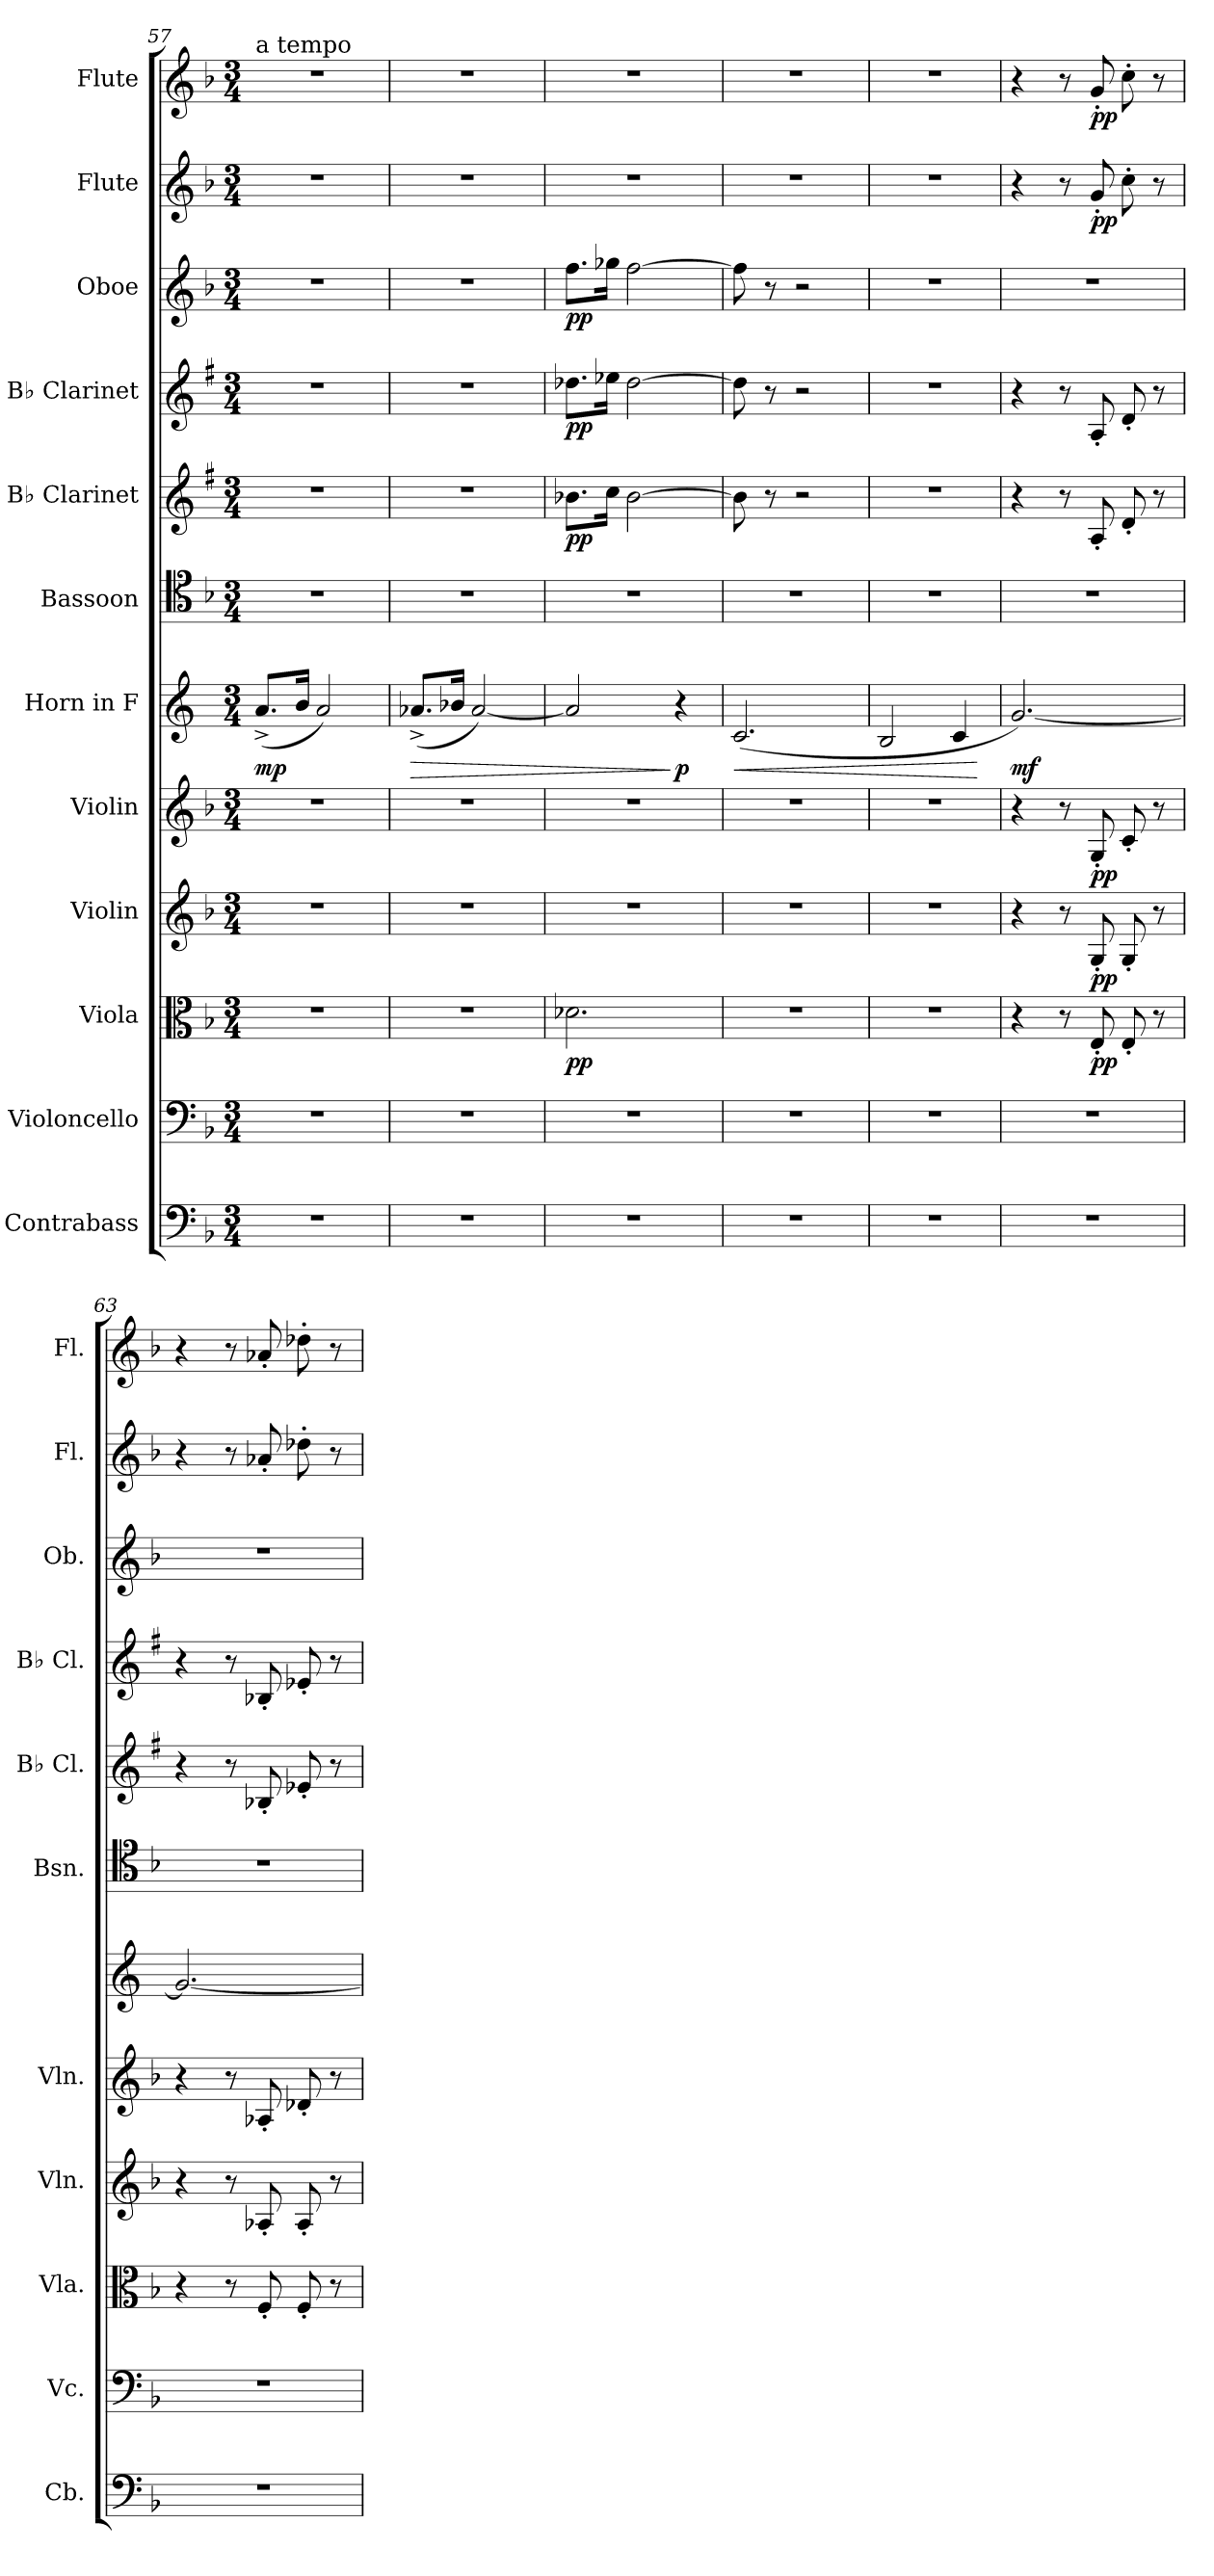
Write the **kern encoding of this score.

**kern	**kern	**kern	**dynam	**kern	**dynam	**kern	**dynam	**kern	**dynam	**kern	**kern	**dynam	**kern	**dynam	**kern	**dynam	**kern	**dynam	**kern	**dynam
*part12	*part11	*part10	*part10	*part9	*part9	*part8	*part8	*part7	*part7	*part6	*part5	*part5	*part4	*part4	*part3	*part3	*part2	*part2	*part1	*part1
*staff12	*staff11	*staff10	*staff10	*staff9	*staff9	*staff8	*staff8	*staff7	*staff7	*staff6	*staff5	*staff5	*staff4	*staff4	*staff3	*staff3	*staff2	*staff2	*staff1	*staff1
*I"Contrabass	*I"Violoncello	*I"Viola	*	*I"Violin	*	*I"Violin	*	*I"Horn in F	*	*I"Bassoon	*I"B♭ Clarinet	*	*I"B♭ Clarinet	*	*I"Oboe	*	*I"Flute	*	*I"Flute	*
*I'Cb.	*I'Vc.	*I'Vla.	*	*I'Vln.	*	*I'Vln.	*	*	*	*I'Bsn.	*I'B♭ Cl.	*	*I'B♭ Cl.	*	*I'Ob.	*	*I'Fl.	*	*I'Fl.	*
*clefF4	*clefF4	*clefC3	*	*clefG2	*	*clefG2	*	*clefG2	*	*clefC4	*clefG2	*	*clefG2	*	*clefG2	*	*clefG2	*	*clefG2	*
*ITrd7c12	*	*	*	*	*	*	*	*ITrd4c7	*	*	*ITrd1c2	*	*ITrd1c2	*	*	*	*	*	*	*
*k[b-]	*k[b-]	*k[b-]	*	*k[b-]	*	*k[b-]	*	*k[b-]	*	*k[b-]	*k[b-]	*	*k[b-]	*	*k[b-]	*	*k[b-]	*	*k[b-]	*
*M3/4	*M3/4	*M3/4	*	*M3/4	*	*M3/4	*	*M3/4	*	*M3/4	*M3/4	*	*M3/4	*	*M3/4	*	*M3/4	*	*M3/4	*
*MM59	*MM59	*MM59	*	*MM59	*	*MM59	*	*MM59	*	*MM59	*MM59	*	*MM59	*	*MM59	*	*MM59	*	*MM59	*
=57	=57	=57	=57	=57	=57	=57	=57	=57	=57	=57	=57	=57	=57	=57	=57	=57	=57	=57	=57	=57
!	!	!	!	!	!	!	!	!	!	!	!	!	!	!	!	!	!	!	!LO:TX:t=a tempo	!
!	!	!	!	!	!	!	!	!	!LO:DY:b	!	!	!	!	!	!	!	!	!	!	!
2.r	2.r	2.r	.	2.r	.	2.r	.	(<8.d^/L	mp	2.r	2.r	.	2.r	.	2.r	.	2.r	.	2.r	.
.	.	.	.	.	.	.	.	16e/Jk	.	.	.	.	.	.	.	.	.	.	.	.
.	.	.	.	.	.	.	.	2d/)	.	.	.	.	.	.	.	.	.	.	.	.
=58	=58	=58	=58	=58	=58	=58	=58	=58	=58	=58	=58	=58	=58	=58	=58	=58	=58	=58	=58	=58
*	*	*	*	*	*	*	*	*	*	*	*	*	*	*	*	*	*	*	*MM64	*
!	!	!	!	!	!	!	!	!	!LO:HP:b	!	!	!	!	!	!	!	!	!	!	!
2.r	2.r	2.r	.	2.r	.	2.r	.	(<8.d-X^/L	>	2.r	2.r	.	2.r	.	2.r	.	2.r	.	2.r	.
.	.	.	.	.	.	.	.	16e-X/Jk	.	.	.	.	.	.	.	.	.	.	.	.
.	.	.	.	.	.	.	.	[2d-/)	.	.	.	.	.	.	.	.	.	.	.	.
=59	=59	=59	=59	=59	=59	=59	=59	=59	=59	=59	=59	=59	=59	=59	=59	=59	=59	=59	=59	=59
!	!	!	!LO:DY:b	!	!	!	!	!	!	!	!	!LO:DY:b	!	!LO:DY:b	!	!LO:DY:b	!	!	!	!
2.r	2.r	2.d-X\	pp	2.r	.	2.r	.	2d-/]	.	2.r	8.a-X\L	pp	8.cc-X\L	pp	8.ff\L	pp	2.r	.	2.r	.
.	.	.	.	.	.	.	.	.	.	.	16b-\Jk	.	16dd-X\Jk	.	16gg-X\Jk	.	.	.	.	.
.	.	.	.	.	.	.	.	.	.	.	[2a-\	.	[2cc-\	.	[2ff\	.	.	.	.	.
!	!	!	!	!	!	!	!	!	!LO:DY:n=1:b	!	!	!	!	!	!	!	!	!	!	!
.	.	.	.	.	.	.	.	4r	] p	.	.	.	.	.	.	.	.	.	.	.
!!LO:PB:g=z
=60	=60	=60	=60	=60	=60	=60	=60	=60	=60	=60	=60	=60	=60	=60	=60	=60	=60	=60	=60	=60
*	*	*	*	*	*	*	*	*	*	*	*	*	*	*	*	*	*	*	*MM80	*
!	!	!	!	!	!	!	!	!	!LO:HP:b	!	!	!	!	!	!	!	!	!	!	!
2.r	2.r	2.r	.	2.r	.	2.r	.	(>2.F/	<	2.r	8a-\]	.	8cc-\]	.	8ff\]	.	2.r	.	2.r	.
.	.	.	.	.	.	.	.	.	.	.	8r	.	8r	.	8r	.	.	.	.	.
.	.	.	.	.	.	.	.	.	.	.	2r	.	2r	.	2r	.	.	.	.	.
=61	=61	=61	=61	=61	=61	=61	=61	=61	=61	=61	=61	=61	=61	=61	=61	=61	=61	=61	=61	=61
2.r	2.r	2.r	.	2.r	.	2.r	.	2E/	.	2.r	2.r	.	2.r	.	2.r	.	2.r	.	2.r	.
.	.	.	.	.	.	.	.	4F/	.	.	.	.	.	.	.	.	.	.	.	.
.	.	.	.	.	.	.	.	.	[	.	.	.	.	.	.	.	.	.	.	.
=62	=62	=62	=62	=62	=62	=62	=62	=62	=62	=62	=62	=62	=62	=62	=62	=62	=62	=62	=62	=62
!	!	!	!	!	!	!	!	!	!LO:DY:b	!	!	!	!	!	!	!	!	!	!	!
2.r	2.r	4r	.	4r	.	4r	.	[2.c/)	mf	2.r	4r	.	4r	.	2.r	.	4r	.	4r	.
.	.	8r	.	8r	.	8r	.	.	.	.	8r	.	8r	.	.	.	8r	.	8r	.
!	!	!	!LO:DY:b	!	!LO:DY:b	!	!LO:DY:b	!	!	!	!	!	!	!	!	!	!	!LO:DY:b	!	!LO:DY:b
.	.	8E'/	pp	8G'/	pp	8G'/	pp	.	.	.	8G'/	.	8G'/	.	.	.	8g'/	pp	8g'/	pp
.	.	8E'/	.	8G'/	.	8c'/	.	.	.	.	8c'/	.	8c'/	.	.	.	8cc'\	.	8cc'\	.
.	.	8r	.	8r	.	8r	.	.	.	.	8r	.	8r	.	.	.	8r	.	8r	.
=63	=63	=63	=63	=63	=63	=63	=63	=63	=63	=63	=63	=63	=63	=63	=63	=63	=63	=63	=63	=63
2.r	2.r	4r	.	4r	.	4r	.	2.c/_	.	2.r	4r	.	4r	.	2.r	.	4r	.	4r	.
.	.	8r	.	8r	.	8r	.	.	.	.	8r	.	8r	.	.	.	8r	.	8r	.
.	.	8F'/	.	8A-X'/	.	8A-X'/	.	.	.	.	8A-X'/	.	8A-X'/	.	.	.	8a-X'/	.	8a-X'/	.
.	.	8F'/	.	8A-'/	.	8d-X'/	.	.	.	.	8d-X'/	.	8d-X'/	.	.	.	8dd-X'\	.	8dd-X'\	.
.	.	8r	.	8r	.	8r	.	.	.	.	8r	.	8r	.	.	.	8r	.	8r	.
=	=	=	=	=	=	=	=	=	=	=	=	=	=	=	=	=	=	=	=	=
*-	*-	*-	*-	*-	*-	*-	*-	*-	*-	*-	*-	*-	*-	*-	*-	*-	*-	*-	*-	*-
